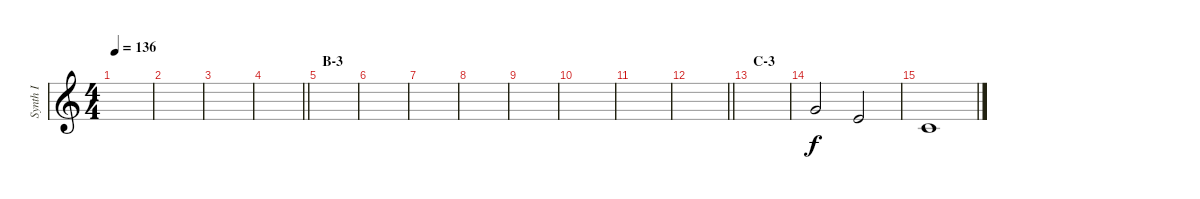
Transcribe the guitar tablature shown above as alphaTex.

\track ("Synth I" "Synth I") {instrument glockenspiel}
\staff {score}
\tuning (E4 B3 G3 D3 A2 D2) {hide}
\ts (4 4)
\tempo 136
\clef g2
\ks c
|
|
|
\barLineRight lightlight
|
\section ("" "B-3")
|
|
|
|
|
|
|
\barLineRight lightlight
|
\section ("" "C-3")
|
3.1.2 0.1.2 |
1.2.1
